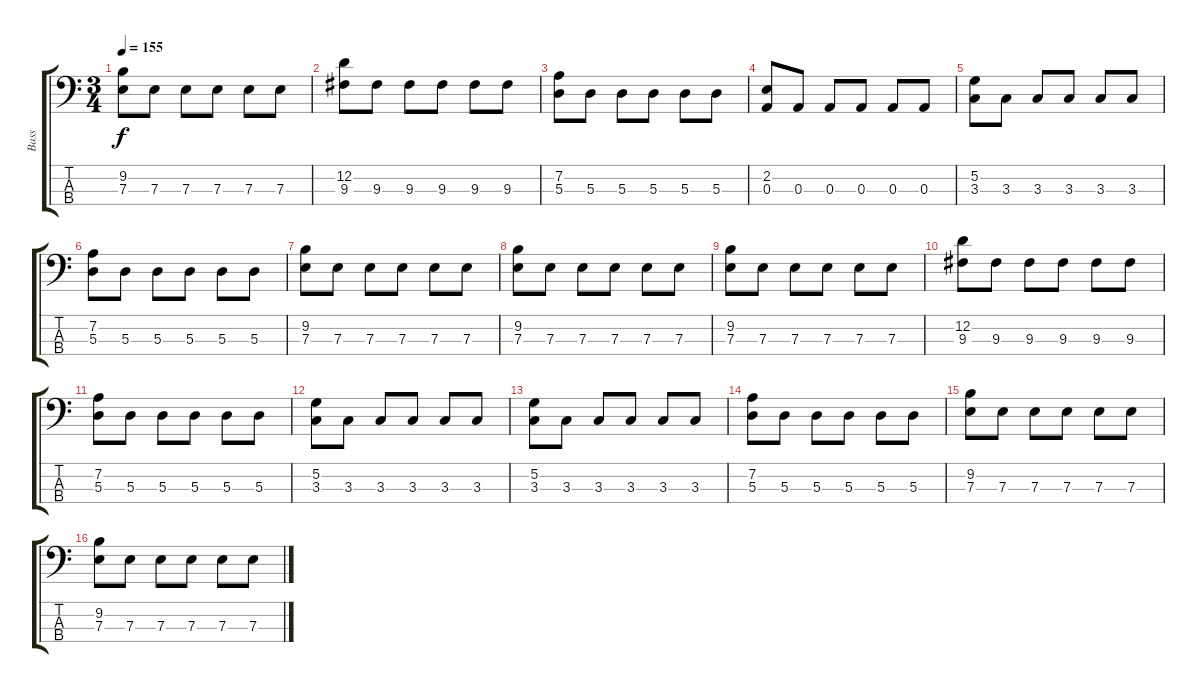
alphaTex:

\track ("Bass" "Bass") {instrument electricbassfinger}
\staff {score tabs}
\tuning (G2 D2 A1 E1) {hide}
\ts (3 4)
\tempo 155
\clef f4
\ks c
(9.2 7.3).8{dy f} 7.3.8 7.3.8 7.3.8 7.3.8 7.3.8 |
(12.2 9.3).8 9.3.8 9.3.8 9.3.8 9.3.8 9.3.8 |
(7.2 5.3).8 5.3.8 5.3.8 5.3.8 5.3.8 5.3.8 |
(2.2 0.3).8 0.3.8 0.3.8 0.3.8 0.3.8 0.3.8 |
(5.2 3.3).8 3.3.8 3.3.8 3.3.8 3.3.8 3.3.8 |
(7.2 5.3).8 5.3.8 5.3.8 5.3.8 5.3.8 5.3.8 |
(9.2 7.3).8 7.3.8 7.3.8 7.3.8 7.3.8 7.3.8 |
(9.2 7.3).8 7.3.8 7.3.8 7.3.8 7.3.8 7.3.8 |
(9.2 7.3).8 7.3.8 7.3.8 7.3.8 7.3.8 7.3.8 |
(12.2 9.3).8 9.3.8 9.3.8 9.3.8 9.3.8 9.3.8 |
(7.2 5.3).8 5.3.8 5.3.8 5.3.8 5.3.8 5.3.8 |
(5.2 3.3).8 3.3.8 3.3.8 3.3.8 3.3.8 3.3.8 |
(5.2 3.3).8 3.3.8 3.3.8 3.3.8 3.3.8 3.3.8 |
(7.2 5.3).8 5.3.8 5.3.8 5.3.8 5.3.8 5.3.8 |
(9.2 7.3).8 7.3.8 7.3.8 7.3.8 7.3.8 7.3.8 |
(9.2 7.3).8 7.3.8 7.3.8 7.3.8 7.3.8 7.3.8
